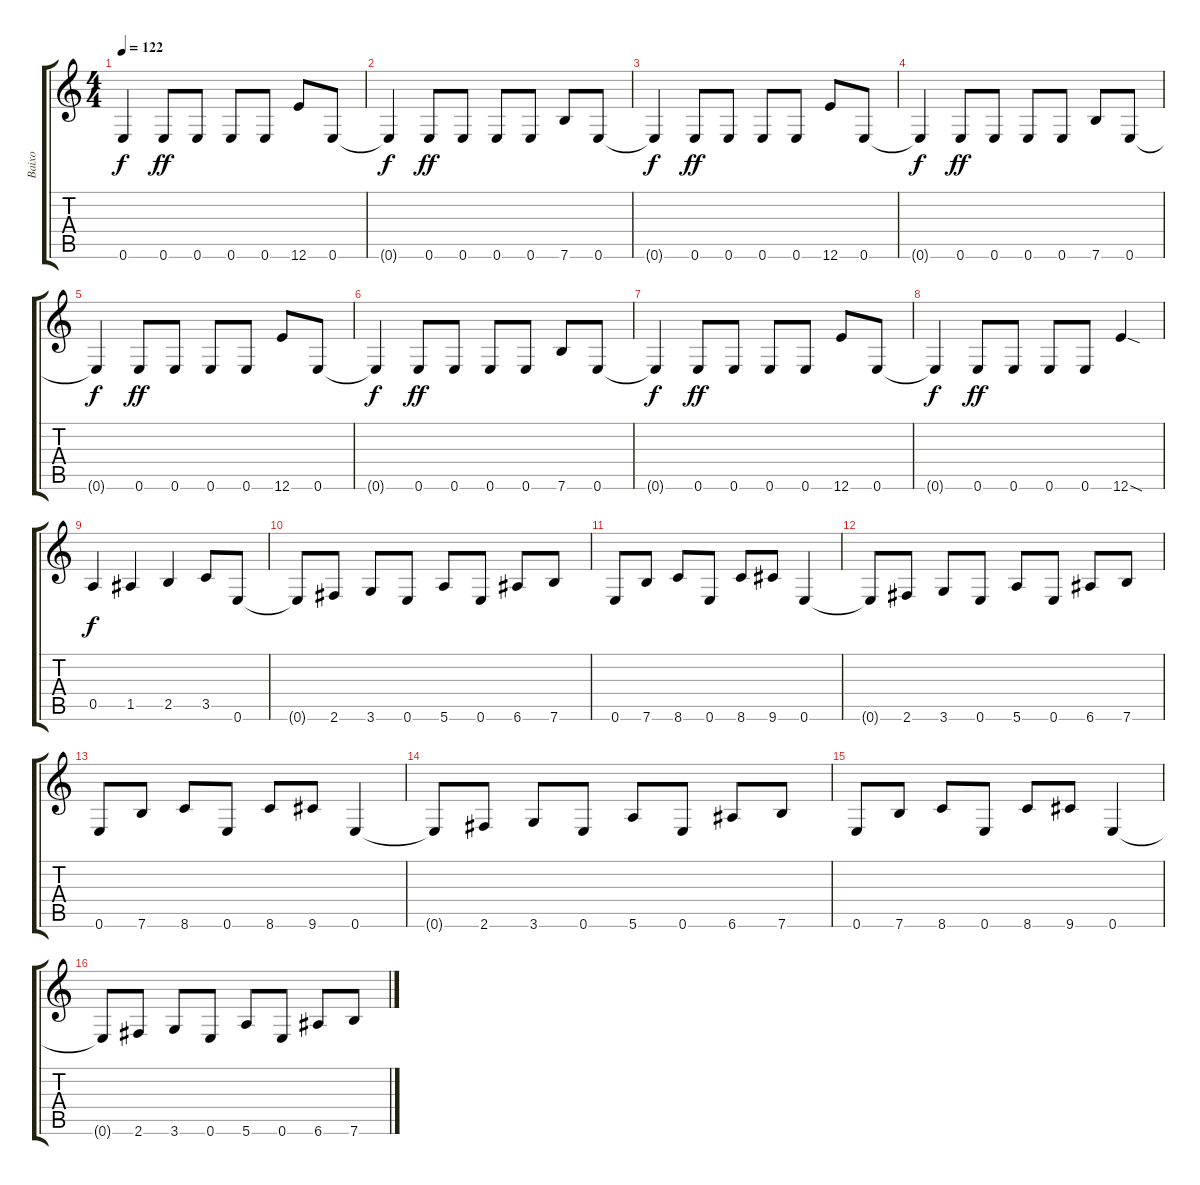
\track ("Baixo" "Baixo") {instrument electricbassfinger}
\staff {score tabs}
\tuning (E4 B3 G3 D3 A2 E2) {hide}
\ts (4 4)
\tempo 122
\clef g2
\ks c
0.6{t}.4{dy f} 0.6.8{dy ff} 0.6.8 0.6.8 0.6.8 12.6.8 0.6.8 |
0.6{t}.4{dy f} 0.6.8{dy ff} 0.6.8 0.6.8 0.6.8 7.6.8 0.6.8 |
0.6{t}.4{dy f} 0.6.8{dy ff} 0.6.8 0.6.8 0.6.8 12.6.8 0.6.8 |
0.6{t}.4{dy f} 0.6.8{dy ff} 0.6.8 0.6.8 0.6.8 7.6.8 0.6.8 |
0.6{t}.4{dy f} 0.6.8{dy ff} 0.6.8 0.6.8 0.6.8 12.6.8 0.6.8 |
0.6{t}.4{dy f} 0.6.8{dy ff} 0.6.8 0.6.8 0.6.8 7.6.8 0.6.8 |
0.6{t}.4{dy f} 0.6.8{dy ff} 0.6.8 0.6.8 0.6.8 12.6.8 0.6.8 |
0.6{t}.4{dy f} 0.6.8{dy ff} 0.6.8 0.6.8 0.6.8 12.6{sod}.4 |
0.5.4{dy f} 1.5.4 2.5.4 3.5.8 0.6.8 |
0.6{t}.8 2.6.8 3.6.8 0.6.8 5.6.8 0.6.8 6.6.8 7.6.8 |
0.6.8 7.6.8 8.6.8 0.6.8 8.6.8 9.6.8 0.6.4 |
0.6{t}.8 2.6.8 3.6.8 0.6.8 5.6.8 0.6.8 6.6.8 7.6.8 |
0.6.8 7.6.8 8.6.8 0.6.8 8.6.8 9.6.8 0.6.4 |
0.6{t}.8 2.6.8 3.6.8 0.6.8 5.6.8 0.6.8 6.6.8 7.6.8 |
0.6.8 7.6.8 8.6.8 0.6.8 8.6.8 9.6.8 0.6.4 |
0.6{t}.8 2.6.8 3.6.8 0.6.8 5.6.8 0.6.8 6.6.8 7.6.8
